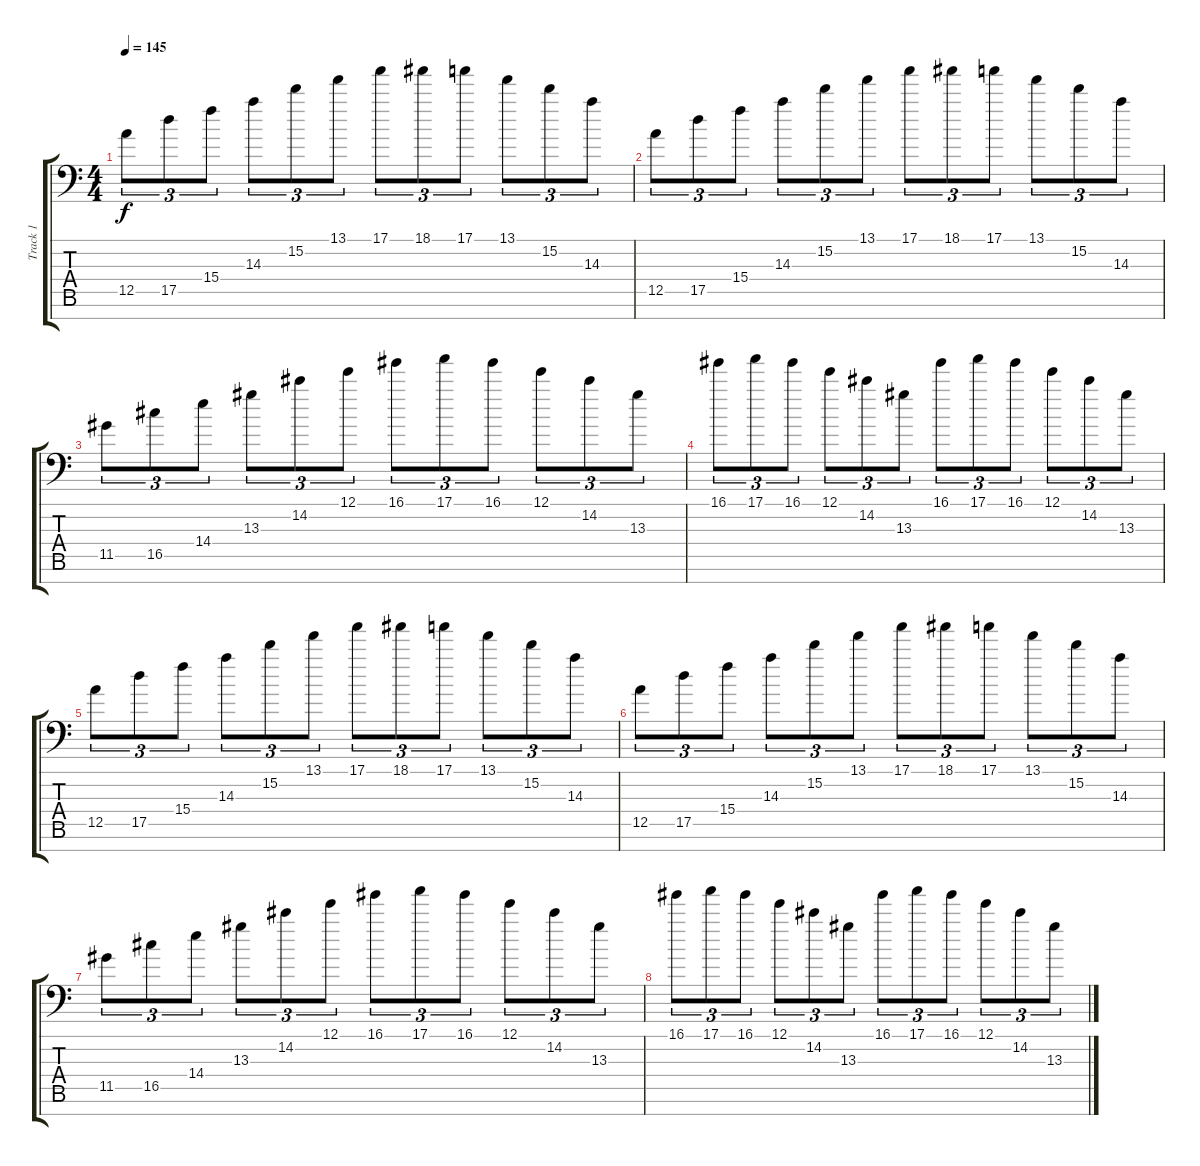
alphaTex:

\track ("Track 1" "Track 1") {instrument overdrivenguitar}
\staff {score tabs}
\tuning (E4 B3 G3 D3 A2 E2 A1) {hide}
\ts (4 4)
\tempo 145
\clef f4
\ks c
12.5.8{tu (3 2) dy f} 17.5.8{tu (3 2)} 15.4.8{tu (3 2)} 14.3.8{tu (3 2)} 15.2.8{tu (3 2)} 13.1.8{tu (3 2)} 17.1.8{tu (3 2)} 18.1.8{tu (3 2)} 17.1.8{tu (3 2)} 13.1.8{tu (3 2)} 15.2.8{tu (3 2)} 14.3.8{tu (3 2)} |
12.5.8{tu (3 2)} 17.5.8{tu (3 2)} 15.4.8{tu (3 2)} 14.3.8{tu (3 2)} 15.2.8{tu (3 2)} 13.1.8{tu (3 2)} 17.1.8{tu (3 2)} 18.1.8{tu (3 2)} 17.1.8{tu (3 2)} 13.1.8{tu (3 2)} 15.2.8{tu (3 2)} 14.3.8{tu (3 2)} |
11.5.8{tu (3 2)} 16.5.8{tu (3 2)} 14.4.8{tu (3 2)} 13.3.8{tu (3 2)} 14.2.8{tu (3 2)} 12.1.8{tu (3 2)} 16.1.8{tu (3 2)} 17.1.8{tu (3 2)} 16.1.8{tu (3 2)} 12.1.8{tu (3 2)} 14.2.8{tu (3 2)} 13.3.8{tu (3 2)} |
16.1.8{tu (3 2)} 17.1.8{tu (3 2)} 16.1.8{tu (3 2)} 12.1.8{tu (3 2)} 14.2.8{tu (3 2)} 13.3.8{tu (3 2)} 16.1.8{tu (3 2)} 17.1.8{tu (3 2)} 16.1.8{tu (3 2)} 12.1.8{tu (3 2)} 14.2.8{tu (3 2)} 13.3.8{tu (3 2)} |
12.5.8{tu (3 2)} 17.5.8{tu (3 2)} 15.4.8{tu (3 2)} 14.3.8{tu (3 2)} 15.2.8{tu (3 2)} 13.1.8{tu (3 2)} 17.1.8{tu (3 2)} 18.1.8{tu (3 2)} 17.1.8{tu (3 2)} 13.1.8{tu (3 2)} 15.2.8{tu (3 2)} 14.3.8{tu (3 2)} |
12.5.8{tu (3 2)} 17.5.8{tu (3 2)} 15.4.8{tu (3 2)} 14.3.8{tu (3 2)} 15.2.8{tu (3 2)} 13.1.8{tu (3 2)} 17.1.8{tu (3 2)} 18.1.8{tu (3 2)} 17.1.8{tu (3 2)} 13.1.8{tu (3 2)} 15.2.8{tu (3 2)} 14.3.8{tu (3 2)} |
11.5.8{tu (3 2)} 16.5.8{tu (3 2)} 14.4.8{tu (3 2)} 13.3.8{tu (3 2)} 14.2.8{tu (3 2)} 12.1.8{tu (3 2)} 16.1.8{tu (3 2)} 17.1.8{tu (3 2)} 16.1.8{tu (3 2)} 12.1.8{tu (3 2)} 14.2.8{tu (3 2)} 13.3.8{tu (3 2)} |
16.1.8{tu (3 2)} 17.1.8{tu (3 2)} 16.1.8{tu (3 2)} 12.1.8{tu (3 2)} 14.2.8{tu (3 2)} 13.3.8{tu (3 2)} 16.1.8{tu (3 2)} 17.1.8{tu (3 2)} 16.1.8{tu (3 2)} 12.1.8{tu (3 2)} 14.2.8{tu (3 2)} 13.3.8{tu (3 2)}
